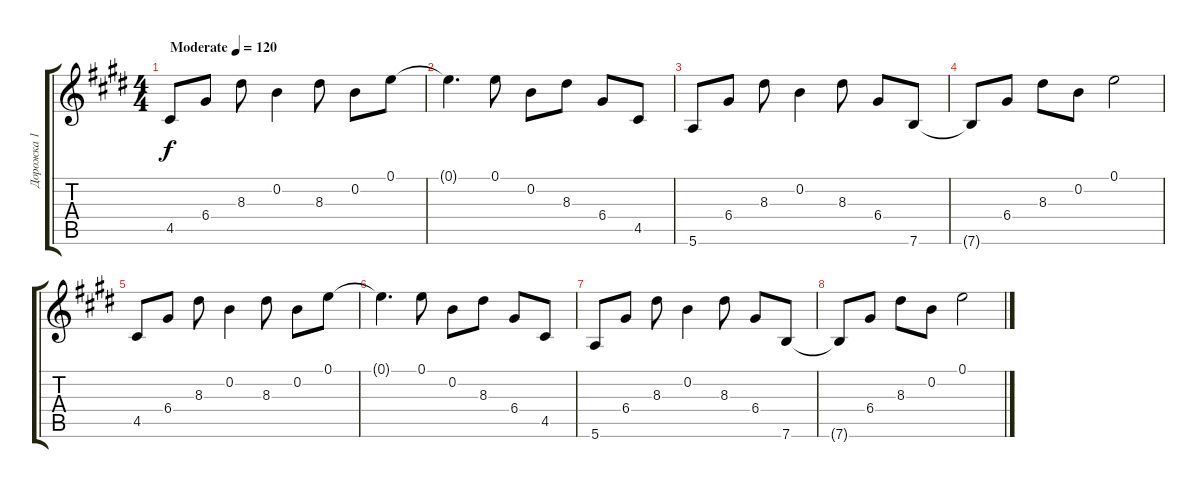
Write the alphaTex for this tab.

\track ("Дорожка 1" "Дорожка 1") {instrument acousticguitarsteel}
\staff {score tabs}
\tuning (E4 B3 G3 D3 A2 E2) {hide}
\ts (4 4)
\tempo (120 "Moderate")
\clef g2
\ks c#minor
4.5.8{dy f instrument acousticguitarsteel} 6.4.8 8.3.8 0.2.4 8.3.8 0.2.8 0.1.8 |
0.1{t}.4{d} 0.1.8 0.2.8 8.3.8 6.4.8 4.5.8 |
5.6.8 6.4.8 8.3.8 0.2.4 8.3.8 6.4.8 7.6.8 |
7.6{t}.8 6.4.8 8.3.8 0.2.8 0.1.2 |
4.5.8 6.4.8 8.3.8 0.2.4 8.3.8 0.2.8 0.1.8 |
0.1{t}.4{d} 0.1.8 0.2.8 8.3.8 6.4.8 4.5.8 |
5.6.8 6.4.8 8.3.8 0.2.4 8.3.8 6.4.8 7.6.8 |
7.6{t}.8 6.4.8 8.3.8 0.2.8 0.1.2
